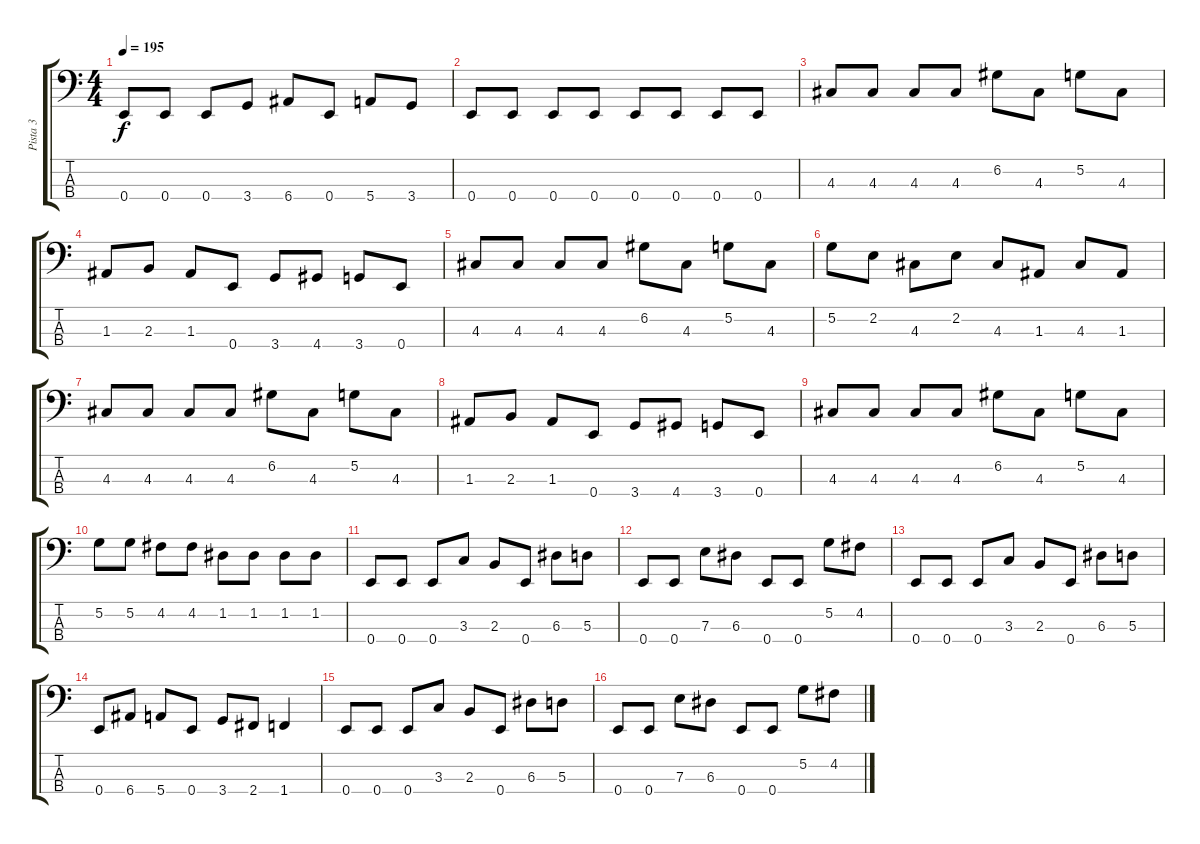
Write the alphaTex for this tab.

\track ("Pista 3" "Pista 3") {instrument electricbassfinger}
\staff {score tabs}
\tuning (G2 D2 A1 E1) {hide}
\ts (4 4)
\tempo 195
\clef f4
\ks c
0.4.8{dy f} 0.4.8 0.4.8 3.4.8 6.4.8 0.4.8 5.4.8 3.4.8 |
0.4.8 0.4.8 0.4.8 0.4.8 0.4.8 0.4.8 0.4.8 0.4.8 |
4.3.8 4.3.8 4.3.8 4.3.8 6.2.8 4.3.8 5.2.8 4.3.8 |
1.3.8 2.3.8 1.3.8 0.4.8 3.4.8 4.4.8 3.4.8 0.4.8 |
4.3.8 4.3.8 4.3.8 4.3.8 6.2.8 4.3.8 5.2.8 4.3.8 |
5.2.8 2.2.8 4.3.8 2.2.8 4.3.8 1.3.8 4.3.8 1.3.8 |
4.3.8 4.3.8 4.3.8 4.3.8 6.2.8 4.3.8 5.2.8 4.3.8 |
1.3.8 2.3.8 1.3.8 0.4.8 3.4.8 4.4.8 3.4.8 0.4.8 |
4.3.8 4.3.8 4.3.8 4.3.8 6.2.8 4.3.8 5.2.8 4.3.8 |
5.2.8 5.2.8 4.2.8 4.2.8 1.2.8 1.2.8 1.2.8 1.2.8 |
0.4.8 0.4.8 0.4.8 3.3.8 2.3.8 0.4.8 6.3.8 5.3.8 |
0.4.8 0.4.8 7.3.8 6.3.8 0.4.8 0.4.8 5.2.8 4.2.8 |
0.4.8 0.4.8 0.4.8 3.3.8 2.3.8 0.4.8 6.3.8 5.3.8 |
0.4.8 6.4.8 5.4.8 0.4.8 3.4.8 2.4.8 1.4.4 |
0.4.8 0.4.8 0.4.8 3.3.8 2.3.8 0.4.8 6.3.8 5.3.8 |
0.4.8 0.4.8 7.3.8 6.3.8 0.4.8 0.4.8 5.2.8 4.2.8
